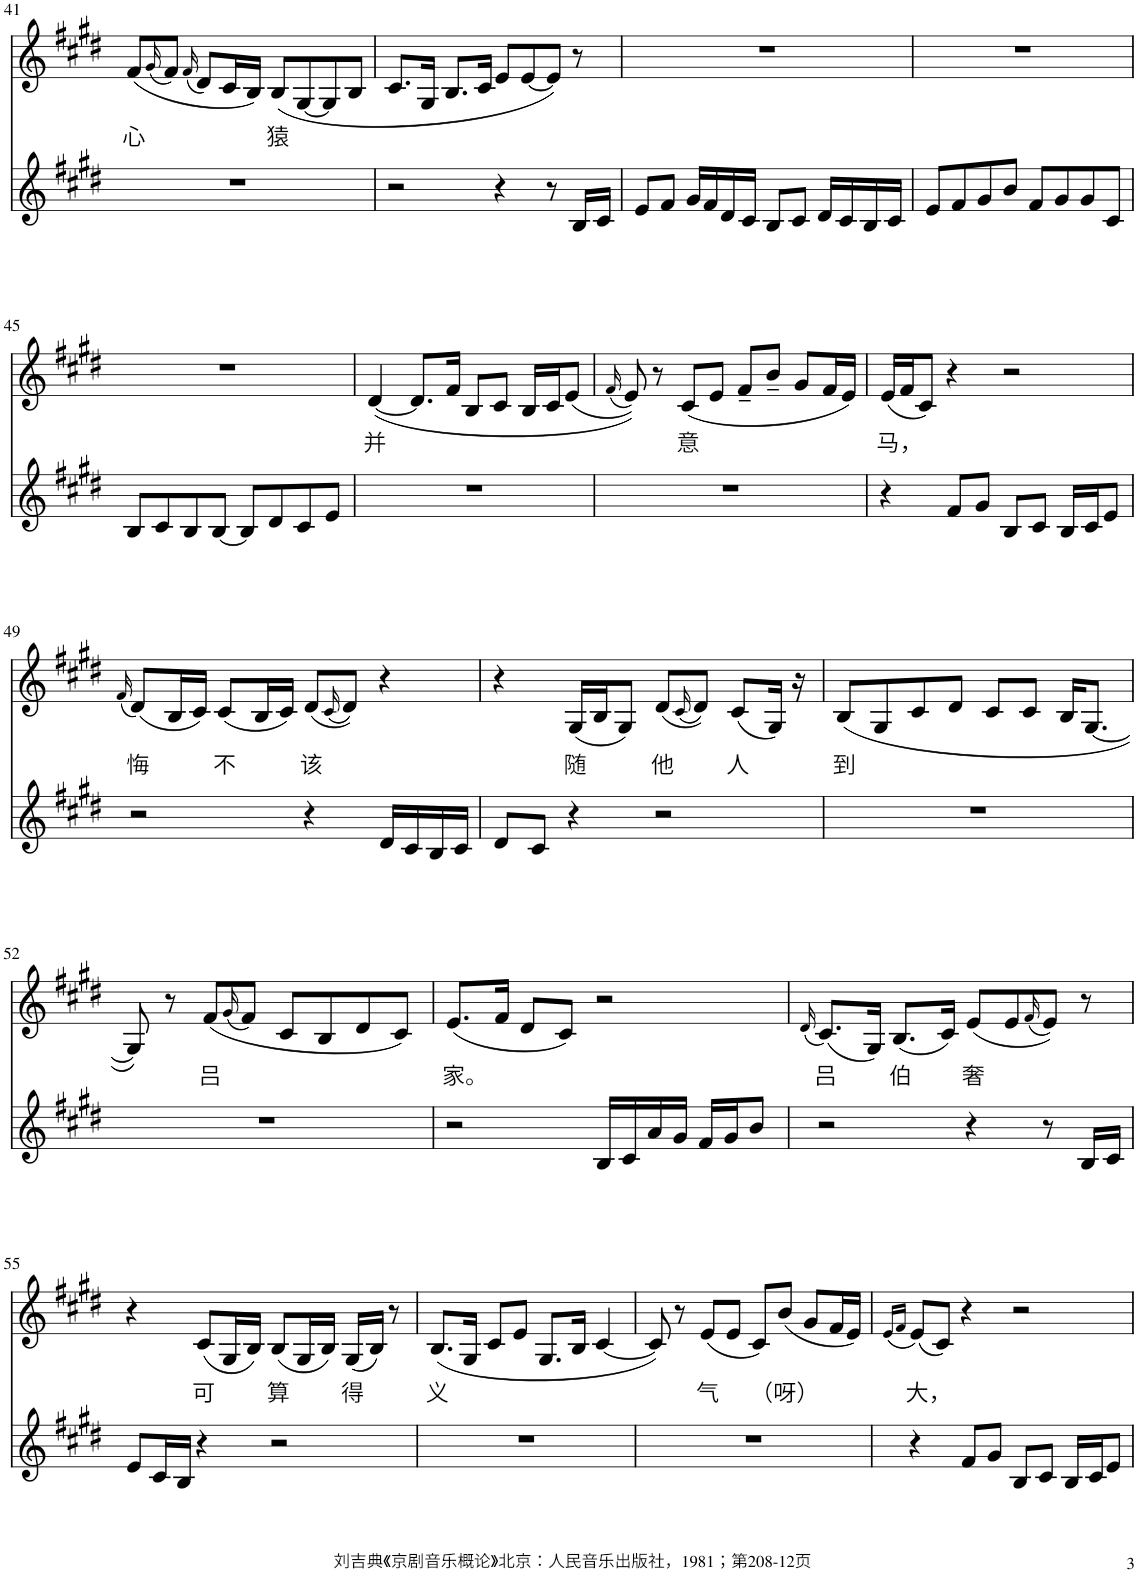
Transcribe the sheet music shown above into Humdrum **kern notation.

**kern	**kern	**text
*part2	*part1	*part1
*staff2	*staff1	*staff1
*I"Piano	*I"Piano	*
*I'Pno	*I'Pno	*
!!LO:PB:g=z
*clefG2	*clefG2	*
*k[f#c#g#d#]	*k[f#c#g#d#]	*
*M4/4	*M4/4	*
=41	=41	=41
!	!	!LO:LY:b
1r	(8f#/L	心
.	(16qg#/	.
.	8f#/J)	.
.	(16qf#/	.
.	8d#/L)	.
.	16c#/L	.
.	16B/JJ)	.
!	!	!LO:LY:b
.	(8B/L	猿
.	[8G#/	.
.	8G#/]	.
.	8B/J	.
=42	=42	=42
2r	8.c#/L	.
.	16G#/Jk	.
.	8.B/L	.
.	16c#/Jk	.
4r	8e/L	.
.	[8e/	.
8r	8e/J])	.
16B/LL	8r	.
16c#/JJ	.	.
=43	=43	=43
8e/L	1r	.
8f#/J	.	.
16g#/LL	.	.
16f#/	.	.
16d#/	.	.
16c#/JJ	.	.
8B/L	.	.
8c#/J	.	.
16d#/LL	.	.
16c#/	.	.
16B/	.	.
16c#/JJ	.	.
=44	=44	=44
8e/L	1r	.
8f#/	.	.
8g#/	.	.
8b/J	.	.
8f#/L	.	.
8g#/	.	.
8g#/	.	.
8c#/J	.	.
!!LO:LB:g=z
=45	=45	=45
8B/L	1r	.
8c#/	.	.
8B/	.	.
[8B/J	.	.
8B/L]	.	.
8d#/	.	.
8c#/	.	.
8e/J	.	.
=46	=46	=46
!	!	!LO:LY:b
1r	([4d#/	并
.	8.d#/L]	.
.	16f#/Jk	.
.	8B/L	.
.	8c#/J	.
.	16B/LL	.
.	16c#/J	.
.	(8e/J	.
=47	=47	=47
.	(16qf#/	.
1r	8e/)))	.
.	8r	.
!	!	!LO:LY:b
.	(8c#/L	意
.	8e/J	.
.	8f#~/L	.
.	8b~/J	.
.	8g#/L	.
.	16f#/L	.
.	16e/JJ)	.
=48	=48	=48
!	!	!LO:LY:b
4r	(16e/LL	马，
.	16f#/J	.
.	8c#/J)	.
8f#/L	4r	.
8g#/J	.	.
8B/L	2r	.
8c#/J	.	.
16B/LL	.	.
16c#/J	.	.
8e/J	.	.
!!LO:LB:g=z
=49	=49	=49
.	(16qf#/	.
!	!	!LO:LY:b
2r	(8d#/L)	悔
.	16B/L	.
.	16c#/JJ)	.
!	!	!LO:LY:b
.	(8c#/L	不
.	16B/L	.
.	16c#/JJ)	.
!	!	!LO:LY:b
4r	(8d#/L	该
.	(16qc#/	.
.	8d#/J))	.
16d#/LL	4r	.
16c#/	.	.
16B/	.	.
16c#/JJ	.	.
=50	=50	=50
8d#/L	4r	.
8c#/J	.	.
!	!	!LO:LY:b
4r	(16G#/LL	随
.	16B/J	.
.	8G#/J)	.
!	!	!LO:LY:b
2r	(8d#/L	他
.	(16qc#/	.
.	8d#/J))	.
!	!	!LO:LY:b
.	(8c#/L	人
.	16G#/Jk)	.
.	16r	.
=51	=51	=51
!	!	!LO:LY:b
1r	(8B/L	到
.	8G#/	.
.	8c#/	.
.	8d#/J	.
.	8c#/L	.
.	8c#/J	.
.	16B/KL	.
.	[8.G#/J	.
!!LO:LB:g=z
=52	=52	=52
1r	8G#/])	.
.	8r	.
!	!	!LO:LY:b
.	(8f#/L	吕
.	(16qg#/	.
.	8f#/J)	.
.	8c#/L	.
.	8B/	.
.	8d#/	.
.	8c#/J)	.
=53	=53	=53
!	!	!LO:LY:b
2r	(8.e/L	家。
.	16f#/Jk	.
.	8d#/L	.
.	8c#/J)	.
16B/LL	2r	.
16c#/	.	.
16a/	.	.
16g#/JJ	.	.
16f#/LL	.	.
16g#/J	.	.
8b/J	.	.
=54	=54	=54
.	(16qd#/	.
!	!	!LO:LY:b
2r	(8.c#/L)	吕
.	16G#/Jk)	.
!	!	!LO:LY:b
.	(8.B/L	伯
.	16c#/Jk)	.
!	!	!LO:LY:b
4r	(8e/L	奢
.	8e/	.
.	(16qf#/	.
8r	8e/J))	.
16B/LL	8r	.
16c#/JJ	.	.
!!LO:LB:g=z
=55	=55	=55
8e/L	4r	.
16c#/L	.	.
16B/JJ	.	.
!	!	!LO:LY:b
4r	(8c#/L	可
.	16G#/L	.
.	16B/JJ)	.
!	!	!LO:LY:b
2r	(8B/L	算
.	16G#/L	.
.	16B/JJ)	.
!	!	!LO:LY:b
.	(16G#/LL	得
.	16B/JJ)	.
.	8r	.
=56	=56	=56
!	!	!LO:LY:b
1r	(8.B/L	义
.	16G#/Jk	.
.	8c#/L	.
.	8e/J	.
.	8.G#/L	.
.	16B/Jk	.
.	[4c#/	.
=57	=57	=57
1r	8c#/])	.
.	8r	.
!	!	!LO:LY:b
.	(8e/L	气
.	8e/J	.
.	8c#/L)	.
!	!	!LO:LY:b
.	(8b/J	（呀）
.	8g#/L	.
.	16f#/L	.
.	16e/JJ)	.
=58	=58	=58
.	(16qe/LL	.
.	16qf#/JJ	.
!	!	!LO:LY:b
4r	(8e/L)	大，
.	8c#/J)	.
8f#/L	4r	.
8g#/J	.	.
8B/L	2r	.
8c#/J	.	.
16B/LL	.	.
16c#/J	.	.
8e/J	.	.
=	=	=
*-	*-	*-
